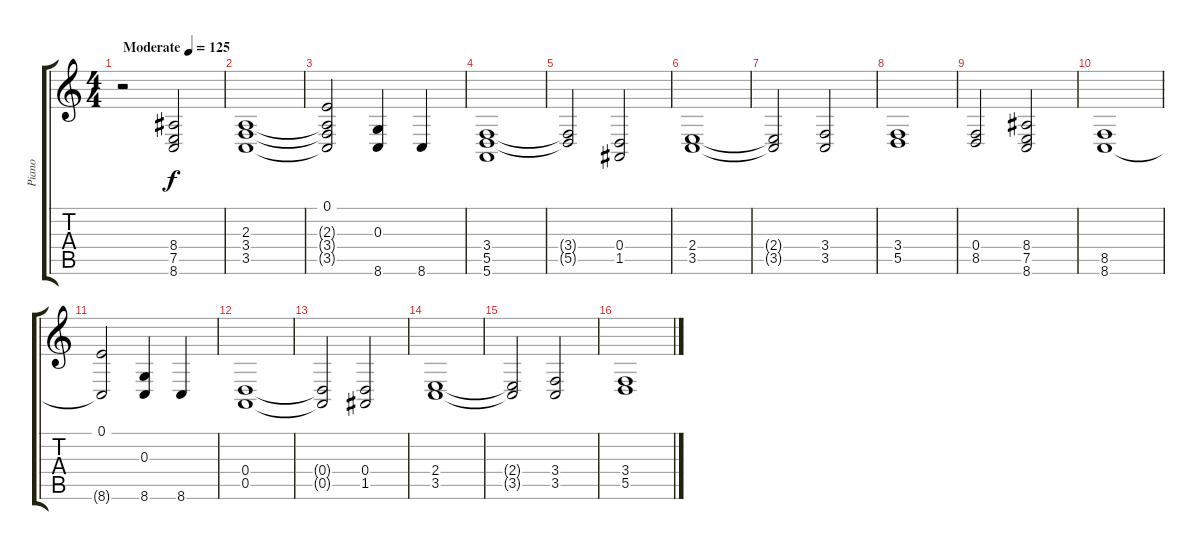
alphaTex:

\track ("Piano" "Piano") {instrument acousticgrandpiano}
\staff {score tabs}
\tuning (E4 B3 G3 D3 A2 E2) {hide}
\ts (4 4)
\tempo (125 "Moderate")
\clef g2
\ks c
r.2{dy f instrument acousticgrandpiano} (8.4 7.5 8.6).2 |
(2.3 3.4 3.5).1 |
(0.1 2.3{t} 3.4{t} 3.5{t}).2 (0.3 8.6).4 8.6.4 |
(3.4 5.5 5.6).1 |
(3.4{t} 5.5{t}).2 (0.4 1.5).2 |
(2.4 3.5).1 |
(2.4{t} 3.5{t}).2 (3.4 3.5).2 |
(3.4 5.5).1 |
(0.4 8.5).2 (8.4 7.5 8.6).2 |
(8.5 8.6).1 |
(0.1 8.6{t}).2 (0.3 8.6).4 8.6.4 |
(0.4 0.5).1 |
(0.4{t} 0.5{t}).2 (0.4 1.5).2 |
(2.4 3.5).1 |
(2.4{t} 3.5{t}).2 (3.4 3.5).2 |
(3.4 5.5).1
